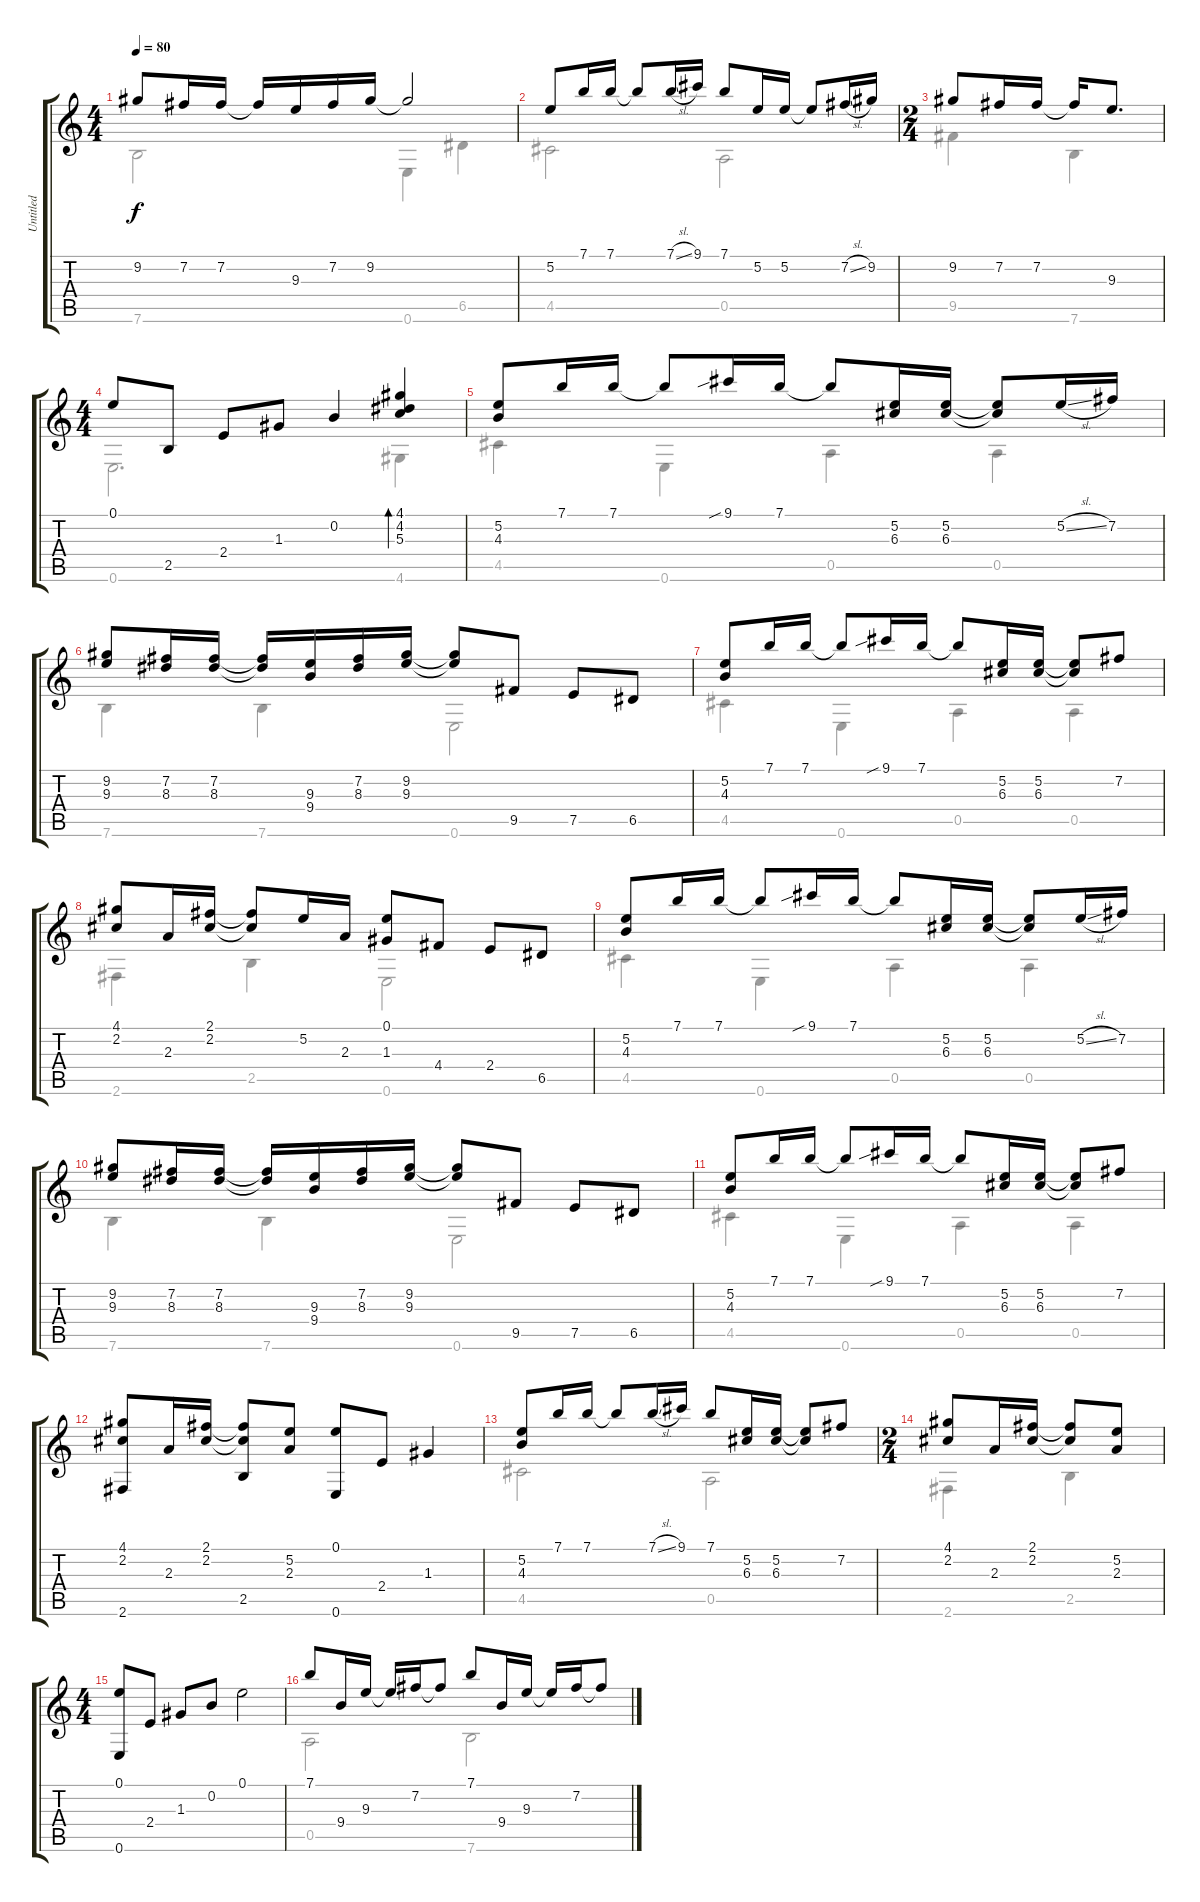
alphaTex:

\track ("Untitled" "Untitled") {instrument acousticguitarnylon}
\staff {score tabs}
\tuning (E4 B3 G3 D3 A2 E2) {hide}
\voice
\ts (4 4)
\tempo 80
\clef g2
\ks c
9.2.8{dy f} 7.2.16 7.2.16 7.2{t}.16 9.3.16 7.2.16 9.2.16 9.2{t}.2 |
5.2.8 7.1.16 7.1.16 7.1{t}.8 7.1{sl}.16 9.1.16 7.1.8 5.2.16 5.2.16 5.2{t}.8 7.2{sl}.16 9.2.16 |
\ts (2 4)
9.2.8 7.2.16 7.2.16 7.2{t}.16 9.3.8{d} |
\ts (4 4)
0.1.8 2.5.8 2.4.8 1.3.8 0.2.4 (4.1 4.2 5.3).4{bd 30} |
(5.2 4.3).8 7.1.16 7.1.16 7.1{t}.8 9.1{sib}.16 7.1.16 7.1{t}.8 (5.2 6.3).16 (5.2 6.3).16 (5.2{t} 6.3{t}).8 5.2{sl}.16 7.2.16 |
(9.2 9.3).8 (7.2 8.3).16 (7.2 8.3).16 (7.2{t} 8.3{t}).16 (9.3 9.4).16 (7.2 8.3).16 (9.2 9.3).16 (9.2{t} 9.3{t}).8 9.5.8 7.5.8 6.5.8 |
(5.2 4.3).8 7.1.16 7.1.16 7.1{t}.8 9.1{sib}.16 7.1.16 7.1{t}.8 (5.2 6.3).16 (5.2 6.3).16 (5.2{t} 6.3{t}).8 7.2.8 |
(4.1 2.2).8 2.3.16 (2.1 2.2).16 (2.1{t} 2.2{t}).8 5.2.16 2.3.16 (0.1 1.3).8 4.4.8 2.4.8 6.5.8 |
(5.2 4.3).8 7.1.16 7.1.16 7.1{t}.8 9.1{sib}.16 7.1.16 7.1{t}.8 (5.2 6.3).16 (5.2 6.3).16 (5.2{t} 6.3{t}).8 5.2{sl}.16 7.2.16 |
(9.2 9.3).8 (7.2 8.3).16 (7.2 8.3).16 (7.2{t} 8.3{t}).16 (9.3 9.4).16 (7.2 8.3).16 (9.2 9.3).16 (9.2{t} 9.3{t}).8 9.5.8 7.5.8 6.5.8 |
(5.2 4.3).8 7.1.16 7.1.16 7.1{t}.8 9.1{sib}.16 7.1.16 7.1{t}.8 (5.2 6.3).16 (5.2 6.3).16 (5.2{t} 6.3{t}).8 7.2.8 |
(4.1 2.2 2.6).8 2.3.16 (2.1 2.2).16 (2.1{t} 2.2{t} 2.5).8 (5.2 2.3).8 (0.1 0.6).8 2.4.8 1.3.4 |
(5.2 4.3).8 7.1.16 7.1.16 7.1{t}.8 7.1{sl}.16 9.1.16 7.1.8 (5.2 6.3).16 (5.2 6.3).16 (5.2{t} 6.3{t}).8 7.2.8 |
\ts (2 4)
(4.1 2.2).8 2.3.16 (2.1 2.2).16 (2.1{t} 2.2{t}).8 (5.2 2.3).8 |
\ts (4 4)
(0.1 0.6).8 2.4.8 1.3.8 0.2.8 0.1.2 |
7.1.8 9.4.16 9.3.16 9.3{t}.16 7.2.16 7.2{t}.8 7.1.8 9.4.16 9.3.16 9.3{t}.16 7.2.16 7.2{t}.8
\voice
\clef g2
\ottava regular
\simile none
\ks c
7.6.2{dy f} 0.6.4 6.5.4 |
4.5.2 0.5.2 |
9.5.4 7.6.4 |
0.6.2{d} 4.6.4 |
4.5.4 0.6.4 0.5.4 0.5.4 |
7.6.4 7.6.4 0.6.2 |
4.5.4 0.6.4 0.5.4 0.5.4 |
2.6.4 2.5.4 0.6.2 |
4.5.4 0.6.4 0.5.4 0.5.4 |
7.6.4 7.6.4 0.6.2 |
4.5.4 0.6.4 0.5.4 0.5.4 |
|
4.5.2 0.5.2 |
2.6.4 2.5.4 |
|
0.5.2 7.6.2
